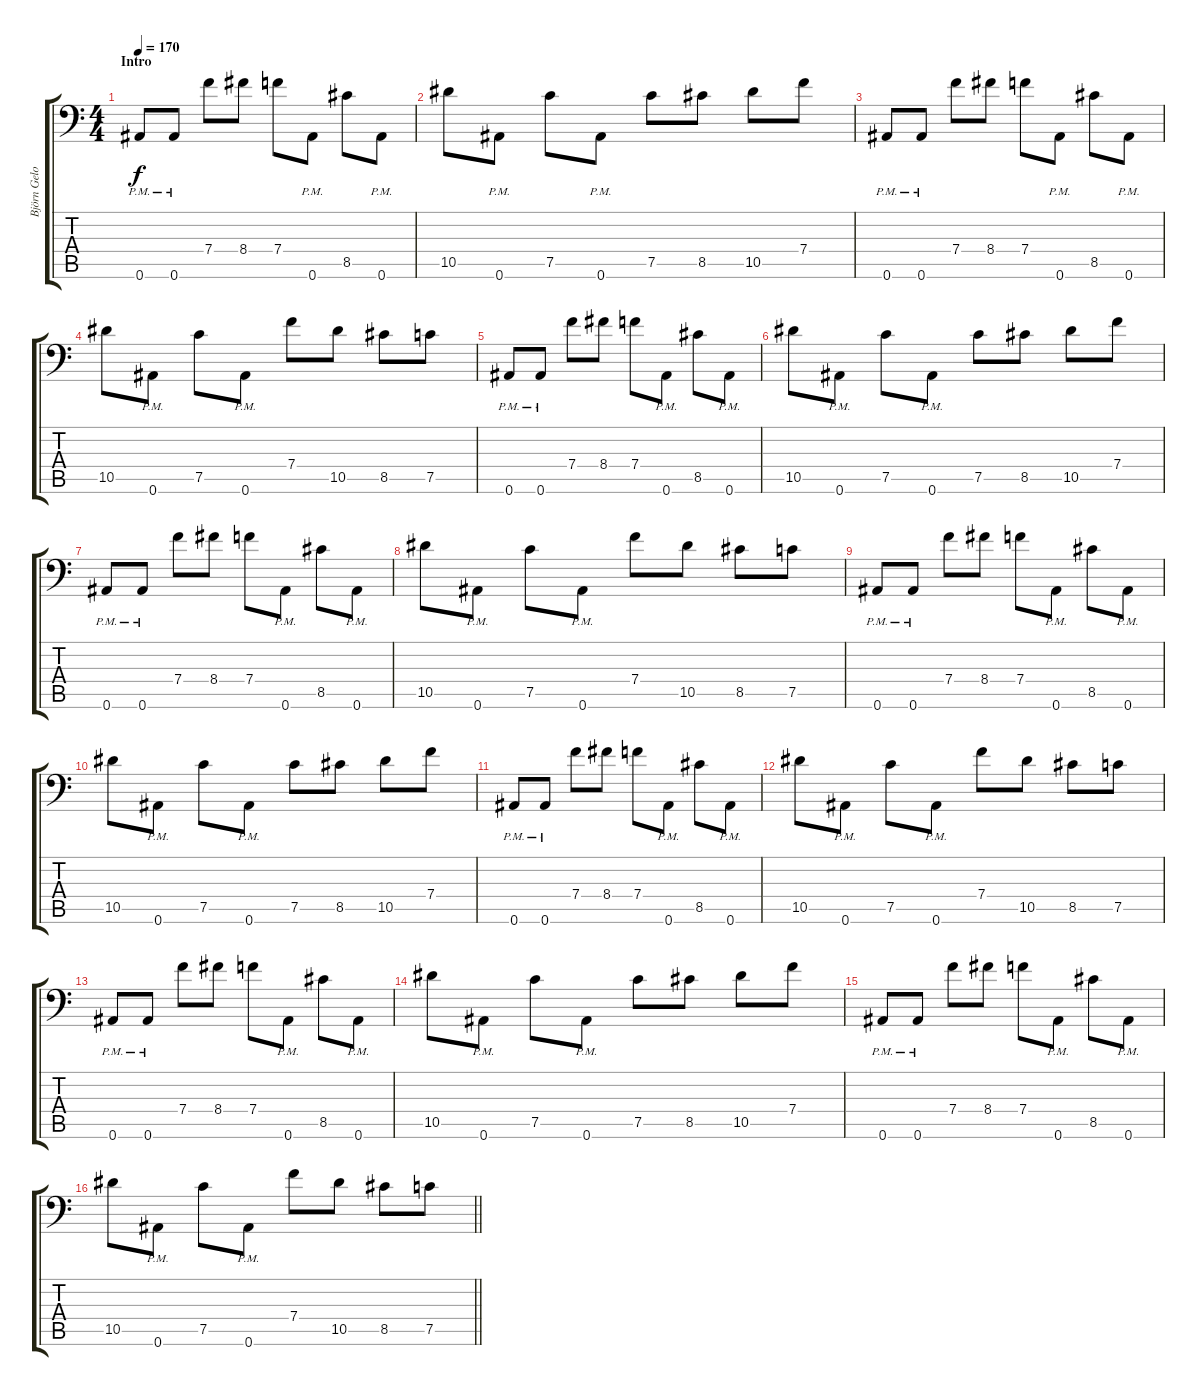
\track ("Björn Gelotte" "Björn Gelo") {instrument distortionguitar}
\staff {score tabs}
\tuning (C4 G3 Eb3 Bb2 F2 Bb1) {hide}
\ts (4 4)
\section ("" "Intro")
\tempo 170
\clef f4
\ks c
0.6{pm}.8{dy f instrument distortionguitar} 0.6{pm}.8 7.4.8 8.4.8 7.4.8 0.6{pm}.8 8.5.8 0.6{pm}.8 |
10.5.8 0.6{pm}.8 7.5.8 0.6{pm}.8 7.5.8 8.5.8 10.5.8 7.4.8 |
0.6{pm}.8 0.6{pm}.8 7.4.8 8.4.8 7.4.8 0.6{pm}.8 8.5.8 0.6{pm}.8 |
10.5.8 0.6{pm}.8 7.5.8 0.6{pm}.8 7.4.8 10.5.8 8.5.8 7.5.8 |
0.6{pm}.8 0.6{pm}.8 7.4.8 8.4.8 7.4.8 0.6{pm}.8 8.5.8 0.6{pm}.8 |
10.5.8 0.6{pm}.8 7.5.8 0.6{pm}.8 7.5.8 8.5.8 10.5.8 7.4.8 |
0.6{pm}.8 0.6{pm}.8 7.4.8 8.4.8 7.4.8 0.6{pm}.8 8.5.8 0.6{pm}.8 |
10.5.8 0.6{pm}.8 7.5.8 0.6{pm}.8 7.4.8 10.5.8 8.5.8 7.5.8 |
0.6{pm}.8 0.6{pm}.8 7.4.8 8.4.8 7.4.8 0.6{pm}.8 8.5.8 0.6{pm}.8 |
10.5.8 0.6{pm}.8 7.5.8 0.6{pm}.8 7.5.8 8.5.8 10.5.8 7.4.8 |
0.6{pm}.8 0.6{pm}.8 7.4.8 8.4.8 7.4.8 0.6{pm}.8 8.5.8 0.6{pm}.8 |
10.5.8 0.6{pm}.8 7.5.8 0.6{pm}.8 7.4.8 10.5.8 8.5.8 7.5.8 |
0.6{pm}.8 0.6{pm}.8 7.4.8 8.4.8 7.4.8 0.6{pm}.8 8.5.8 0.6{pm}.8 |
10.5.8 0.6{pm}.8 7.5.8 0.6{pm}.8 7.5.8 8.5.8 10.5.8 7.4.8 |
0.6{pm}.8 0.6{pm}.8 7.4.8 8.4.8 7.4.8 0.6{pm}.8 8.5.8 0.6{pm}.8 |
\barLineRight lightlight
10.5.8 0.6{pm}.8 7.5.8 0.6{pm}.8 7.4.8 10.5.8 8.5.8 7.5.8
